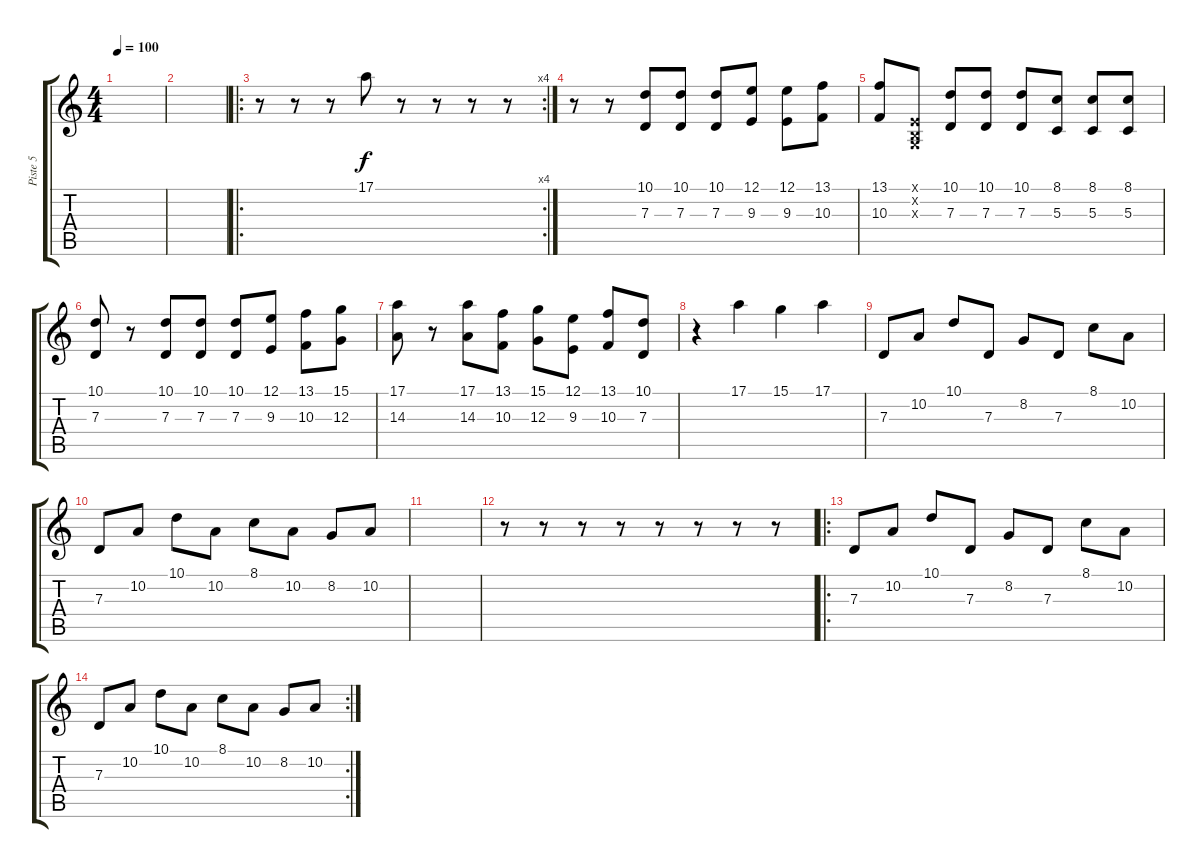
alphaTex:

\track ("Piste 5" "Piste 5") {instrument voiceoohs}
\staff {score tabs}
\tuning (E4 B3 G3 D3 A2 E2) {hide}
\ts (4 4)
\tempo 100
\clef g2
\ks c
|
|
\ro
\rc 4
r.8 r.8 r.8 17.1.8 r.8 r.8 r.8 r.8 |
r.8 r.8 (10.1 7.3).8 (10.1 7.3).8 (10.1 7.3).8 (12.1 9.3).8 (12.1 9.3).8 (13.1 10.3).8 |
(13.1 10.3).8 (0.1{x} 0.2{x} 0.3{x}).8 (10.1 7.3).8 (10.1 7.3).8 (10.1 7.3).8 (8.1 5.3).8 (8.1 5.3).8 (8.1 5.3).8 |
(10.1 7.3).8 r.8 (10.1 7.3).8 (10.1 7.3).8 (10.1 7.3).8 (12.1 9.3).8 (13.1 10.3).8 (15.1 12.3).8 |
(17.1 14.3).8 r.8 (17.1 14.3).8 (13.1 10.3).8 (15.1 12.3).8 (12.1 9.3).8 (13.1 10.3).8 (10.1 7.3).8 |
r.4 17.1.4 15.1.4 17.1.4 |
7.3.8 10.2.8 10.1.8 7.3.8 8.2.8 7.3.8 8.1.8 10.2.8 |
7.3.8 10.2.8 10.1.8 10.2.8 8.1.8 10.2.8 8.2.8 10.2.8 |
|
r.8 r.8 r.8 r.8 r.8 r.8 r.8 r.8 |
\ro
7.3.8 10.2.8 10.1.8 7.3.8 8.2.8 7.3.8 8.1.8 10.2.8 |
\rc 2
7.3.8 10.2.8 10.1.8 10.2.8 8.1.8 10.2.8 8.2.8 10.2.8
